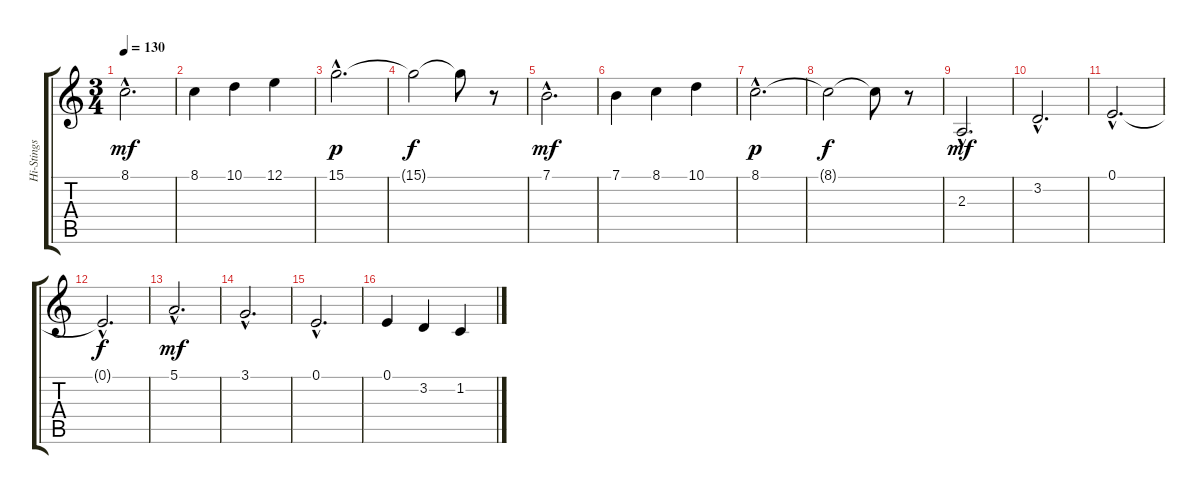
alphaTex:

\track ("Hi-Stings" "Hi-Stings") {instrument stringensemble1}
\staff {score tabs}
\tuning (E4 B3 G3 D3 A2 E2) {hide}
\ts (3 4)
\tempo 130
\clef g2
\ks c
8.1{hac}.2{d dy mf} |
8.1.4 10.1.4 12.1.4 |
15.1{hac}.2{d dy p} |
15.1{t}.2{dy f} 15.1{t}.8 r.8 |
7.1{hac}.2{d dy mf} |
7.1.4 8.1.4 10.1.4 |
8.1{hac}.2{d dy p} |
8.1{t}.2{dy f} 8.1{t}.8 r.8 |
2.3{hac}.2{d dy mf} |
3.2{hac}.2{d} |
0.1{hac}.2{d} |
0.1{hac t}.2{d dy f} |
5.1{hac}.2{d dy mf} |
3.1{hac}.2{d} |
0.1{hac}.2{d} |
0.1.4 3.2.4 1.2.4
